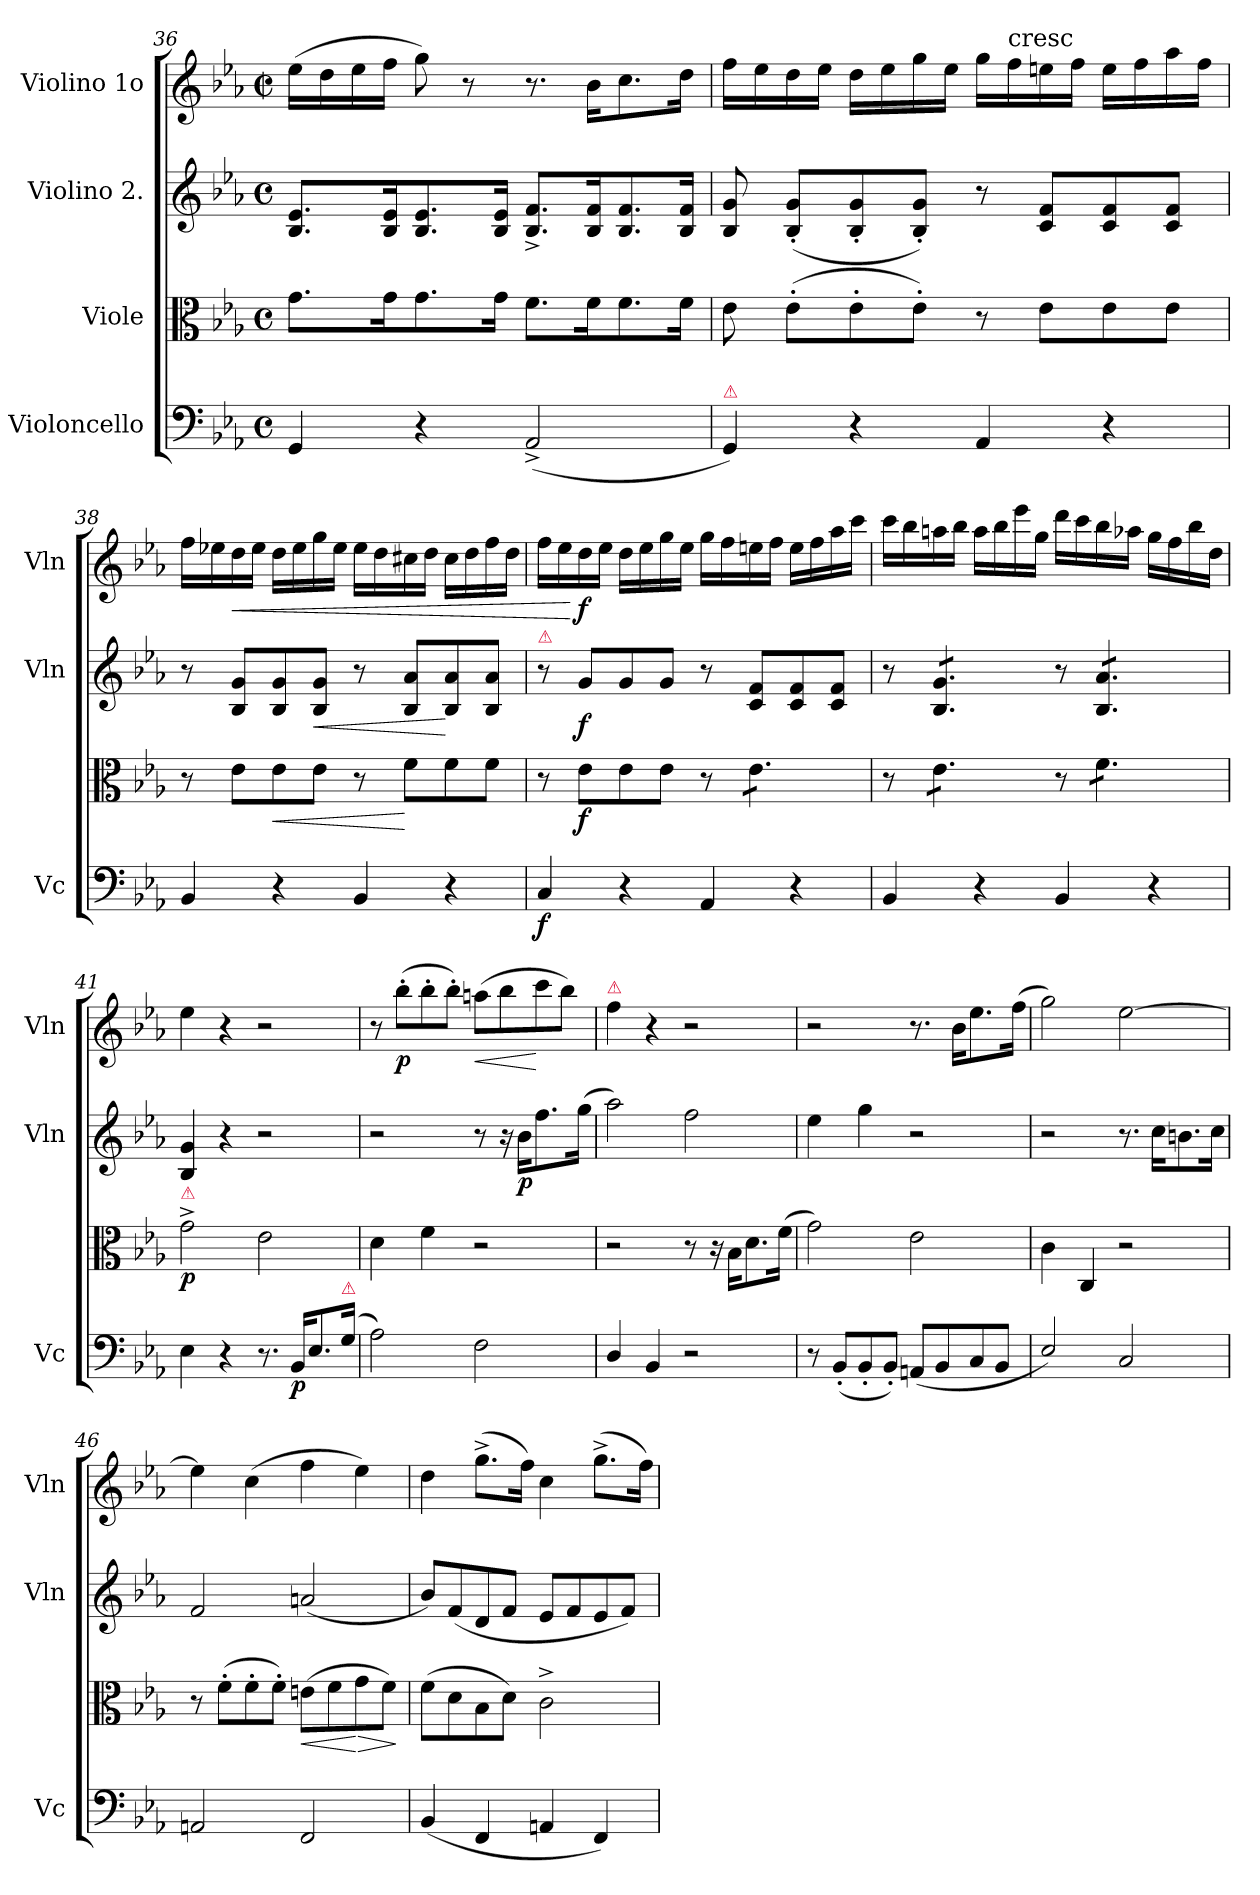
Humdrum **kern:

**kern	**dynam	**kern	**dynam	**kern	**dynam	**kern	**dynam
*part4	*part4	*part3	*part3	*part2	*part2	*part1	*part1
*staff4	*staff4	*staff3	*staff3	*staff2	*staff2	*staff1	*staff1
*I"Violoncello	*	*I"Viole	*	*I"Violino 2.	*	*I"Violino 1o	*
*I'Vc	*	*	*	*I'Vln	*	*I'Vln	*
*clefF4	*	*clefC3	*	*clefG2	*	*clefG2	*
*k[b-e-a-]	*	*k[b-e-a-]	*	*k[b-e-a-]	*	*k[b-e-a-]	*
*E-:	*	*E-:	*	*E-:	*	*E-:	*
*M4/4	*	*M4/4	*	*M4/4	*	*M4/4	*
*met(c)	*	*met(c)	*	*met(c)	*	*met(c|)	*
=36	=36	=36	=36	=36	=36	=36	=36
4GG/	.	8.g\L	.	8.B-/ 8.e-/L	.	(16ee-\LL	.
.	.	.	.	.	.	16dd\	.
.	.	.	.	.	.	16ee-\	.
.	.	16g\K	.	16B-/ 16e-/K	.	16ff\JJ	.
4r	.	8.g\	.	8.B-/ 8.e-/	.	8gg\)	.
.	.	.	.	.	.	8r	.
.	.	16g\Jk	.	16B-/ 16e-/Jk	.	.	.
(2AA-^>/	.	8.f\L	.	8.B-^>/ 8.f^>/L	.	8.r	.
.	.	16f\K	.	16B-/ 16f/K	.	16b-\KL	.
.	.	8.f\	.	8.B-/ 8.f/	.	8.cc\	.
.	.	16f\Jk	.	16B-/ 16f/Jk	.	16dd\Jk	.
=37	=37	=37	=37	=37	=37	=37	=37
!LO:TX:a:color=crimson:t=⚠	!	!	!	!	!	!	!
4GG/)	.	8e-\	.	8B-/ 8g/	.	16ff\LL	.
.	.	.	.	.	.	16ee-\	.
.	.	(8e-'\L	.	(8B-'/ 8g'/L	.	16dd\	.
.	.	.	.	.	.	16ee-\JJ	.
4r	.	8e-'\	.	8B-'/ 8g'/	.	16dd\LL	.
.	.	.	.	.	.	16ee-\	.
.	.	8e-'\J)	.	8B-'/ 8g'/J)	.	16gg\	.
.	.	.	.	.	.	16ee-\JJ	.
4AA-/	.	8r	.	8r	.	16gg\LL	.
!	!	!	!	!	!	!LO:TX:t=cresc	!
.	.	.	.	.	.	16ff\	.
.	.	8e-\L	.	8c/ 8f/L	.	16een\	.
.	.	.	.	.	.	16ff\JJ	.
4r	.	8e-\	.	8c/ 8f/	.	16ee\LL	.
.	.	.	.	.	.	16ff\	.
.	.	8e-\J	.	8c/ 8f/J	.	16aa-\	.
.	.	.	.	.	.	16ff\JJ	.
=38	=38	=38	=38	=38	=38	=38	=38
4BB-/	.	8r	.	8r	.	16ff\LL	.
.	.	.	.	.	.	16ee-X\	.
!	!	!	!	!	!	!	!LO:HP:b
.	.	8e-\L	.	8B-/ 8g/L	.	16dd\	<
.	.	.	.	.	.	16ee-\JJ	.
!	!	!	!LO:HP:b	!	!	!	!
4r	.	8e-\	<	8B-/ 8g/	.	16dd\LL	.
.	.	.	.	.	.	16ee-\	.
!	!	!	!	!	!LO:HP:b	!	!
.	.	8e-\J	.	8B-/ 8g/J	<	16gg\	.
.	.	.	.	.	.	16ee-\JJ	.
4BB-/	.	8r	.	8r	.	16ee-\LL	.
.	.	.	.	.	.	16dd\	.
.	.	8f\L	[	8B-/ 8a-/L	.	16cc#X\	.
.	.	.	.	.	.	16dd\JJ	.
4r	.	8f\	.	8B-/ 8a-/	[	16cc#\LL	.
.	.	.	.	.	.	16dd\	.
.	.	8f\J	.	8B-/ 8a-/J	.	16ff\	.
.	.	.	.	.	.	16dd\JJ	.
=39	=39	=39	=39	=39	=39	=39	=39
!	!	!	!	!LO:TX:a:color=crimson:t=⚠	!	!	!
4C/	f	8r	.	8r	.	16ff\LL	.
.	.	.	.	.	.	16ee-\	.
.	.	8e-\L	f	8g/L	f	16dd\	[ f
.	.	.	.	.	.	16ee-\JJ	.
4r	.	8e-\	.	8g/	.	16dd\LL	.
.	.	.	.	.	.	16ee-\	.
.	.	8e-\J	.	8g/J	.	16gg\	.
.	.	.	.	.	.	16ee-\JJ	.
4AA-/	.	8r	.	8r	.	16gg\LL	.
.	.	.	.	.	.	16ff\	.
*	*	*tremolo	*	*	*	*	*
.	.	8e-\L	.	8c/ 8f/L	.	16een\	.
.	.	.	.	.	.	16ff\JJ	.
4r	.	8e-\	.	8c/ 8f/	.	16ee\LL	.
.	.	.	.	.	.	16ff\	.
.	.	8e-\J	.	8c/ 8f/J	.	16aa-\	.
.	.	.	.	.	.	16ccc\JJ	.
=40	=40	=40	=40	=40	=40	=40	=40
4BB-/	.	8r	.	8r	.	16ccc\LL	.
.	.	.	.	.	.	16bb-\	.
!	!	!	!	!LO:TX:a:color=crimson:t=⚠	!	!	!
*	*	*	*	*tremolo	*	*	*
.	.	8e-\L	.	8B-/ 8g/L	.	16aan\	.
.	.	.	.	.	.	16bb-\JJ	.
4r	.	8e-\	.	8B-/ 8g/	.	16aa\LL	.
.	.	.	.	.	.	16bb-\	.
.	.	8e-\J	.	8B-/ 8g/J	.	16eee-\	.
.	.	.	.	.	.	16gg\JJ	.
4BB-/	.	8r	.	8r	.	16ddd\LL	.
.	.	.	.	.	.	16ccc\	.
.	.	8f\L	.	8B-/ 8a-/L	.	16bb-\	.
.	.	.	.	.	.	16aa-X\JJ	.
4r	.	8f\	.	8B-/ 8a-/	.	16gg\LL	.
.	.	.	.	.	.	16ff\	.
.	.	8f\J	.	8B-/ 8a-/J	.	16bb-\	.
*	*	*	*	*Xtremolo	*	*	*
*	*	*Xtremolo	*	*	*	*	*
.	.	.	.	.	.	16dd\JJ	.
=41	=41	=41	=41	=41	=41	=41	=41
!	!	!LO:TX:a:color=crimson:t=⚠	!	!	!	!	!
4E-\	.	2g^<\	p	4B-/ 4g/	.	4ee-\	.
4r	.	.	.	4r	.	4r	.
8.r	.	2e-\	.	2r	.	2r	.
16BB-/KL	p	.	.	.	.	.	.
8.E-/	.	.	.	.	.	.	.
!LO:TX:a:color=crimson:t=⚠	!	!	!	!	!	!	!
(16G/Jk	.	.	.	.	.	.	.
=42	=42	=42	=42	=42	=42	=42	=42
2A-\)	.	4d\	.	2r	.	8r	.
.	.	.	.	.	.	(8bb-'\L	p.
.	.	4f\	.	.	.	8bb-'\	.
.	.	.	.	.	.	8bb-'\J)	.
!	!	!	!	!	!	!	!LO:HP:b
2F\	.	2r	.	8r	.	(8aan\L	<
.	.	.	.	16r	.	8bb-\	.
.	.	.	.	16b-\KL	p.	.	.
.	.	.	.	8.ff\	.	8ccc\	[
.	.	.	.	.	.	8bb-\J)	.
.	.	.	.	(16gg\Jk	.	.	.
=43	=43	=43	=43	=43	=43	=43	=43
!	!	!	!	!	!	!LO:TX:a:color=crimson:t=⚠	!
4D/	.	2r	.	2aa-\)	.	4ff\	.
4BB-/	.	.	.	.	.	4r	.
2r	.	8r	.	2ff\	.	2r	.
.	.	16r	.	.	.	.	.
.	.	16B-\KL	.	.	.	.	.
.	.	8.d\	.	.	.	.	.
.	.	(16f\Jk	.	.	.	.	.
=44	=44	=44	=44	=44	=44	=44	=44
8r	.	2g\)	.	4ee-\	.	2r	.
(8BB-'/L	.	.	.	.	.	.	.
8BB-'/	.	.	.	4gg\	.	.	.
8BB-'/J)	.	.	.	.	.	.	.
(8AAn/L	.	2e-\	.	2r	.	8.r	.
8BB-/	.	.	.	.	.	.	.
.	.	.	.	.	.	16b-\KL	.
8C/	.	.	.	.	.	8.ee-\	.
8BB-/J	.	.	.	.	.	.	.
.	.	.	.	.	.	(16ff\Jk	.
=45	=45	=45	=45	=45	=45	=45	=45
2E-/)	.	4c\	.	2r	.	2gg\)	.
.	.	4C/	.	.	.	.	.
2C/	.	2r	.	8.r	.	[2ee-\	.
.	.	.	.	16cc\KL	.	.	.
.	.	.	.	8.bn\	.	.	.
.	.	.	.	16cc\Jk	.	.	.
=46	=46	=46	=46	=46	=46	=46	=46
2AAn/	.	8r	.	2f/	.	4ee-\]	.
.	.	(8f'\L	.	.	.	.	.
.	.	8f'\	.	.	.	(4cc\	.
.	.	8f'\J)	.	.	.	.	.
!	!	!	!LO:HP:b	!	!	!	!
2FF/	.	(8en\L	<	(2an/	.	4ff\	.
.	.	8f\	.	.	.	.	.
!	!	!	!LO:HP:n=1:b	!	!	!	!
.	.	8g\	[ >	.	.	4ee-\)	.
.	.	8f\J)	.	.	.	.	.
.	.	.	]	.	.	.	.
=47	=47	=47	=47	=47	=47	=47	=47
(4BB-/	.	(8f\L	.	8b-/L)	.	4dd\	.
.	.	8d\	.	(8f/	.	.	.
4FF/	.	8B-\	.	8d/	.	(8.gg^<\L	.
.	.	8d\J)	.	8f/J	.	.	.
.	.	.	.	.	.	16ff\Jk)	.
4AAn/	.	2c^>\	.	8e-/L	.	4cc\	.
.	.	.	.	8f/	.	.	.
4FF/)	.	.	.	8e-/	.	(8.gg^<\L	.
.	.	.	.	8f/J)	.	.	.
.	.	.	.	.	.	16ff\Jk)	.
=	=	=	=	=	=	=	=
*-	*-	*-	*-	*-	*-	*-	*-
